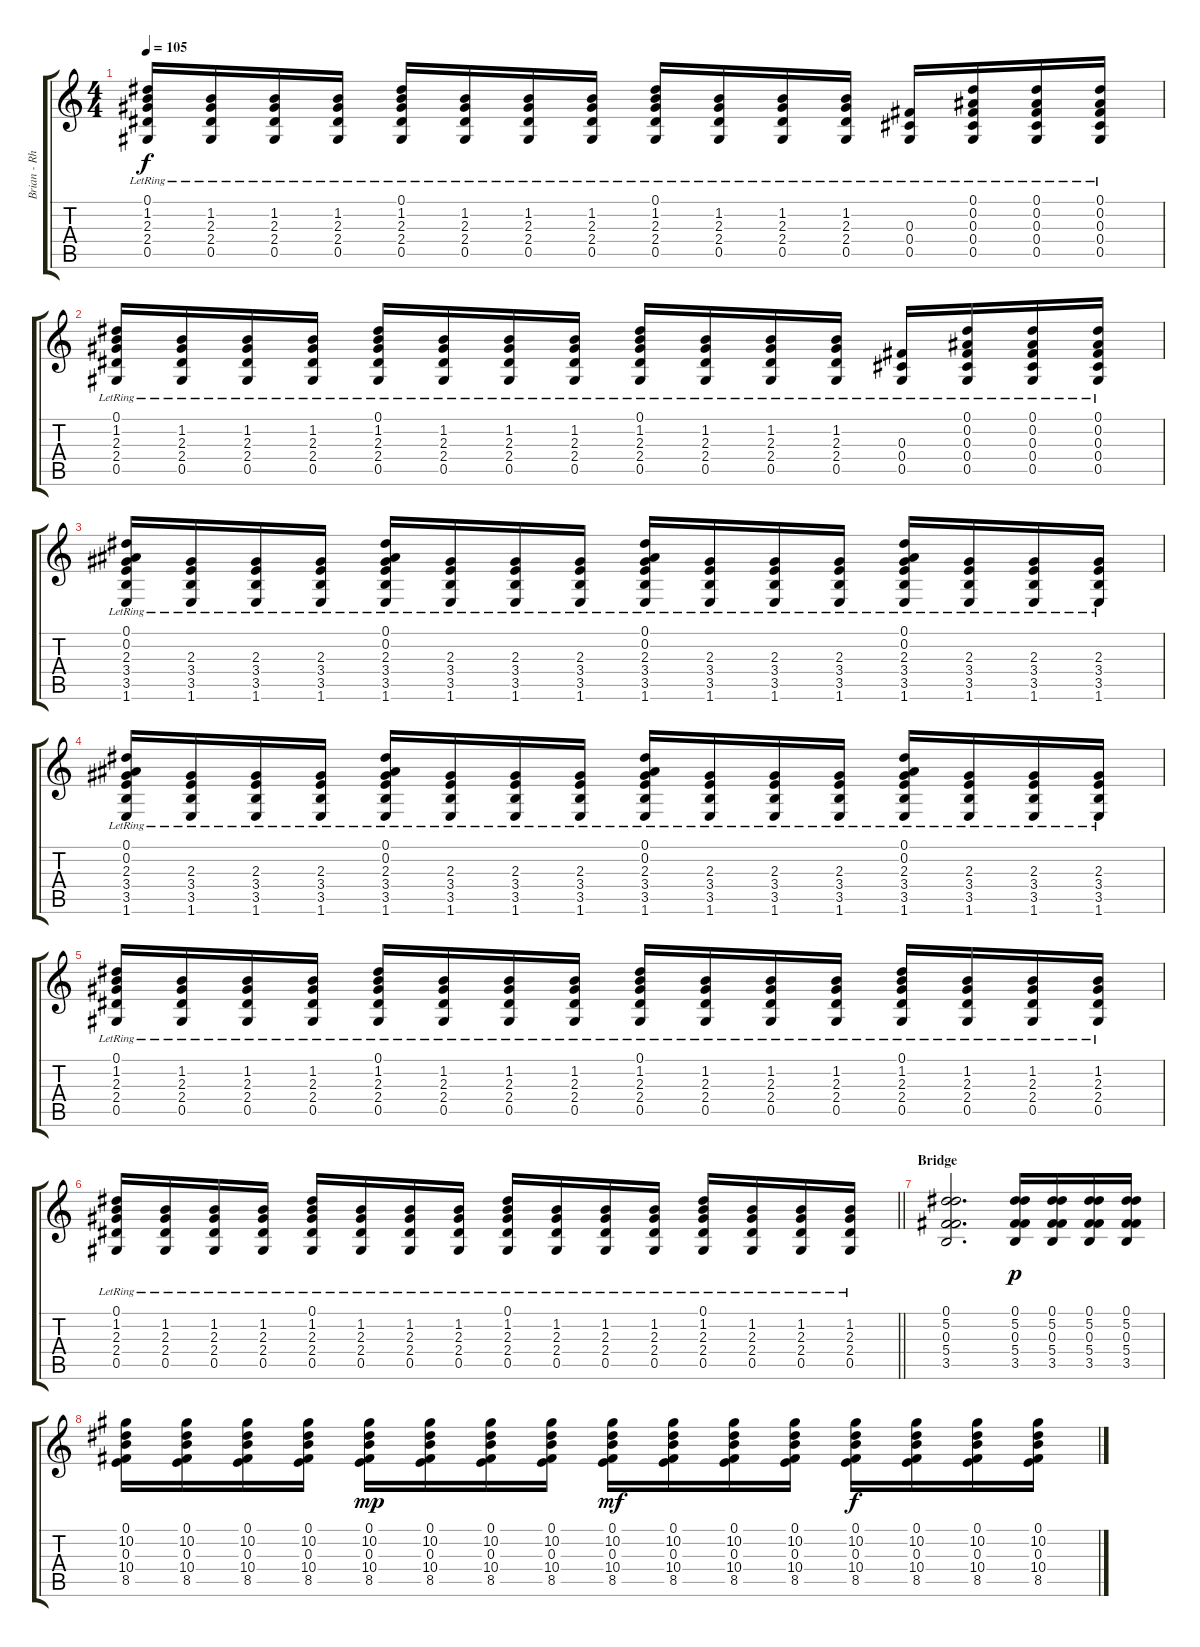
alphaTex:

\track ("Brian - Rhythm Guitar" "Brian - Rh") {instrument acousticguitarsteel}
\staff {score tabs}
\tuning (Eb4 Bb3 Gb3 Db3 Ab2 Eb2) {hide}
\ts (4 4)
\tempo 105
\clef g2
\ks c
(0.1{lr} 1.2{lr} 2.3{lr} 2.4{lr} 0.5{lr}).16{dy f} (1.2{lr} 2.3{lr} 2.4{lr} 0.5{lr}).16 (1.2{lr} 2.3{lr} 2.4{lr} 0.5{lr}).16 (1.2{lr} 2.3{lr} 2.4{lr} 0.5{lr}).16 (0.1{lr} 1.2{lr} 2.3{lr} 2.4{lr} 0.5{lr}).16 (1.2{lr} 2.3{lr} 2.4{lr} 0.5{lr}).16 (1.2{lr} 2.3{lr} 2.4{lr} 0.5{lr}).16 (1.2{lr} 2.3{lr} 2.4{lr} 0.5{lr}).16 (0.1{lr} 1.2{lr} 2.3{lr} 2.4{lr} 0.5{lr}).16 (1.2{lr} 2.3{lr} 2.4{lr} 0.5{lr}).16 (1.2{lr} 2.3{lr} 2.4{lr} 0.5{lr}).16 (1.2{lr} 2.3{lr} 2.4{lr} 0.5{lr}).16 (0.3{lr} 0.4{lr} 0.5{lr}).16 (0.1{lr} 0.2{lr} 0.3{lr} 0.4{lr} 0.5{lr}).16 (0.1{lr} 0.2{lr} 0.3{lr} 0.4{lr} 0.5{lr}).16 (0.1{lr} 0.2{lr} 0.3{lr} 0.4{lr} 0.5{lr}).16 |
(0.1{lr} 1.2{lr} 2.3{lr} 2.4{lr} 0.5{lr}).16 (1.2{lr} 2.3{lr} 2.4{lr} 0.5{lr}).16 (1.2{lr} 2.3{lr} 2.4{lr} 0.5{lr}).16 (1.2{lr} 2.3{lr} 2.4{lr} 0.5{lr}).16 (0.1{lr} 1.2{lr} 2.3{lr} 2.4{lr} 0.5{lr}).16 (1.2{lr} 2.3{lr} 2.4{lr} 0.5{lr}).16 (1.2{lr} 2.3{lr} 2.4{lr} 0.5{lr}).16 (1.2{lr} 2.3{lr} 2.4{lr} 0.5{lr}).16 (0.1{lr} 1.2{lr} 2.3{lr} 2.4{lr} 0.5{lr}).16 (1.2{lr} 2.3{lr} 2.4{lr} 0.5{lr}).16 (1.2{lr} 2.3{lr} 2.4{lr} 0.5{lr}).16 (1.2{lr} 2.3{lr} 2.4{lr} 0.5{lr}).16 (0.3{lr} 0.4{lr} 0.5{lr}).16 (0.1{lr} 0.2{lr} 0.3{lr} 0.4{lr} 0.5{lr}).16 (0.1{lr} 0.2{lr} 0.3{lr} 0.4{lr} 0.5{lr}).16 (0.1{lr} 0.2{lr} 0.3{lr} 0.4{lr} 0.5{lr}).16 |
(0.1{lr} 0.2{lr} 2.3{lr} 3.4{lr} 3.5{lr} 1.6{lr}).16 (2.3{lr} 3.4{lr} 3.5{lr} 1.6{lr}).16 (2.3{lr} 3.4{lr} 3.5{lr} 1.6{lr}).16 (2.3{lr} 3.4{lr} 3.5{lr} 1.6{lr}).16 (0.1{lr} 0.2{lr} 2.3{lr} 3.4{lr} 3.5{lr} 1.6{lr}).16 (2.3{lr} 3.4{lr} 3.5{lr} 1.6{lr}).16 (2.3{lr} 3.4{lr} 3.5{lr} 1.6{lr}).16 (2.3{lr} 3.4{lr} 3.5{lr} 1.6{lr}).16 (0.1{lr} 0.2{lr} 2.3{lr} 3.4{lr} 3.5{lr} 1.6{lr}).16 (2.3{lr} 3.4{lr} 3.5{lr} 1.6{lr}).16 (2.3{lr} 3.4{lr} 3.5{lr} 1.6{lr}).16 (2.3{lr} 3.4{lr} 3.5{lr} 1.6{lr}).16 (0.1{lr} 0.2{lr} 2.3{lr} 3.4{lr} 3.5{lr} 1.6{lr}).16 (2.3{lr} 3.4{lr} 3.5{lr} 1.6{lr}).16 (2.3{lr} 3.4{lr} 3.5{lr} 1.6{lr}).16 (2.3{lr} 3.4{lr} 3.5{lr} 1.6{lr}).16 |
(0.1{lr} 0.2{lr} 2.3{lr} 3.4{lr} 3.5{lr} 1.6{lr}).16 (2.3{lr} 3.4{lr} 3.5{lr} 1.6{lr}).16 (2.3{lr} 3.4{lr} 3.5{lr} 1.6{lr}).16 (2.3{lr} 3.4{lr} 3.5{lr} 1.6{lr}).16 (0.1{lr} 0.2{lr} 2.3{lr} 3.4{lr} 3.5{lr} 1.6{lr}).16 (2.3{lr} 3.4{lr} 3.5{lr} 1.6{lr}).16 (2.3{lr} 3.4{lr} 3.5{lr} 1.6{lr}).16 (2.3{lr} 3.4{lr} 3.5{lr} 1.6{lr}).16 (0.1{lr} 0.2{lr} 2.3{lr} 3.4{lr} 3.5{lr} 1.6{lr}).16 (2.3{lr} 3.4{lr} 3.5{lr} 1.6{lr}).16 (2.3{lr} 3.4{lr} 3.5{lr} 1.6{lr}).16 (2.3{lr} 3.4{lr} 3.5{lr} 1.6{lr}).16 (0.1{lr} 0.2{lr} 2.3{lr} 3.4{lr} 3.5{lr} 1.6{lr}).16 (2.3{lr} 3.4{lr} 3.5{lr} 1.6{lr}).16 (2.3{lr} 3.4{lr} 3.5{lr} 1.6{lr}).16 (2.3{lr} 3.4{lr} 3.5{lr} 1.6{lr}).16 |
(0.1{lr} 1.2{lr} 2.3{lr} 2.4{lr} 0.5{lr}).16 (1.2{lr} 2.3{lr} 2.4{lr} 0.5{lr}).16 (1.2{lr} 2.3{lr} 2.4{lr} 0.5{lr}).16 (1.2{lr} 2.3{lr} 2.4{lr} 0.5{lr}).16 (0.1{lr} 1.2{lr} 2.3{lr} 2.4{lr} 0.5{lr}).16 (1.2{lr} 2.3{lr} 2.4{lr} 0.5{lr}).16 (1.2{lr} 2.3{lr} 2.4{lr} 0.5{lr}).16 (1.2{lr} 2.3{lr} 2.4{lr} 0.5{lr}).16 (0.1{lr} 1.2{lr} 2.3{lr} 2.4{lr} 0.5{lr}).16 (1.2{lr} 2.3{lr} 2.4{lr} 0.5{lr}).16 (1.2{lr} 2.3{lr} 2.4{lr} 0.5{lr}).16 (1.2{lr} 2.3{lr} 2.4{lr} 0.5{lr}).16 (0.1{lr} 1.2{lr} 2.3{lr} 2.4{lr} 0.5{lr}).16 (1.2{lr} 2.3{lr} 2.4{lr} 0.5{lr}).16 (1.2{lr} 2.3{lr} 2.4{lr} 0.5{lr}).16 (1.2{lr} 2.3{lr} 2.4{lr} 0.5{lr}).16 |
\barLineRight lightlight
(0.1{lr} 1.2{lr} 2.3{lr} 2.4{lr} 0.5{lr}).16 (1.2{lr} 2.3{lr} 2.4{lr} 0.5{lr}).16 (1.2{lr} 2.3{lr} 2.4{lr} 0.5{lr}).16 (1.2{lr} 2.3{lr} 2.4{lr} 0.5{lr}).16 (0.1{lr} 1.2{lr} 2.3{lr} 2.4{lr} 0.5{lr}).16 (1.2{lr} 2.3{lr} 2.4{lr} 0.5{lr}).16 (1.2{lr} 2.3{lr} 2.4{lr} 0.5{lr}).16 (1.2{lr} 2.3{lr} 2.4{lr} 0.5{lr}).16 (0.1{lr} 1.2{lr} 2.3{lr} 2.4{lr} 0.5{lr}).16 (1.2{lr} 2.3{lr} 2.4{lr} 0.5{lr}).16 (1.2{lr} 2.3{lr} 2.4{lr} 0.5{lr}).16 (1.2{lr} 2.3{lr} 2.4{lr} 0.5{lr}).16 (0.1{lr} 1.2{lr} 2.3{lr} 2.4{lr} 0.5{lr}).16 (1.2{lr} 2.3{lr} 2.4{lr} 0.5{lr}).16 (1.2{lr} 2.3{lr} 2.4{lr} 0.5{lr}).16 (1.2{lr} 2.3{lr} 2.4{lr} 0.5{lr}).16 |
\section ("" "Bridge")
(0.1 5.2 0.3 5.4 3.5).2{d} (0.1 5.2 0.3 5.4 3.5).16{dy p} (0.1 5.2 0.3 5.4 3.5).16 (0.1 5.2 0.3 5.4 3.5).16 (0.1 5.2 0.3 5.4 3.5).16 |
(0.1 10.2 0.3 10.4 8.5).16 (0.1 10.2 0.3 10.4 8.5).16 (0.1 10.2 0.3 10.4 8.5).16 (0.1 10.2 0.3 10.4 8.5).16 (0.1 10.2 0.3 10.4 8.5).16{dy mp} (0.1 10.2 0.3 10.4 8.5).16 (0.1 10.2 0.3 10.4 8.5).16 (0.1 10.2 0.3 10.4 8.5).16 (0.1 10.2 0.3 10.4 8.5).16{dy mf} (0.1 10.2 0.3 10.4 8.5).16 (0.1 10.2 0.3 10.4 8.5).16 (0.1 10.2 0.3 10.4 8.5).16 (0.1 10.2 0.3 10.4 8.5).16{dy f} (0.1 10.2 0.3 10.4 8.5).16 (0.1 10.2 0.3 10.4 8.5).16 (0.1 10.2 0.3 10.4 8.5).16
